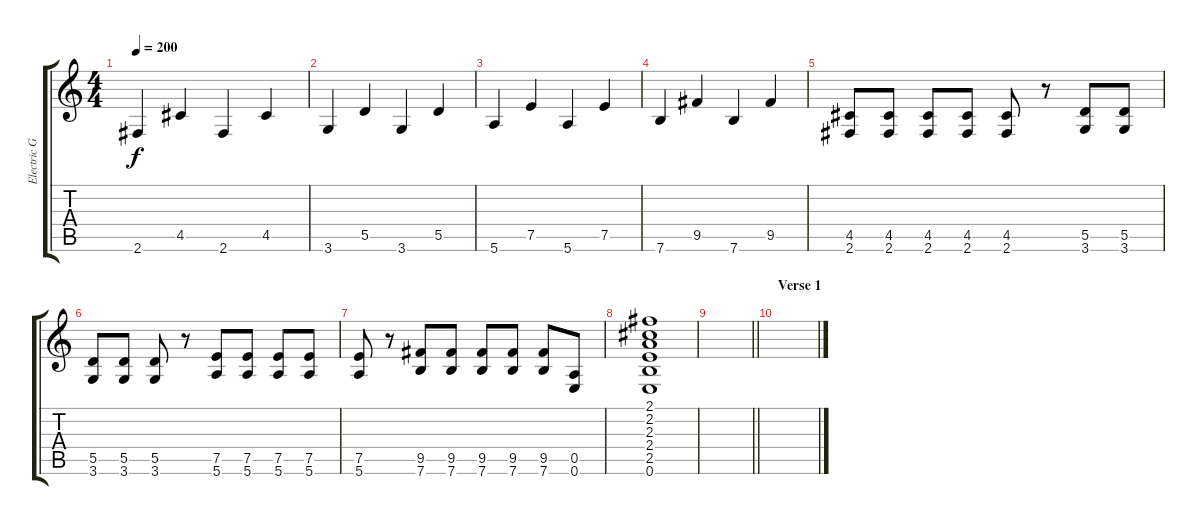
\track ("Electric Guitar 1" "Electric G") {instrument distortionguitar}
\staff {score tabs}
\tuning (E4 B3 G3 D3 A2 E2) {hide}
\ts (4 4)
\tempo 200
\clef g2
\ks c
2.6.4{dy f} 4.5.4 2.6.4 4.5.4 |
3.6.4 5.5.4 3.6.4 5.5.4 |
5.6.4 7.5.4 5.6.4 7.5.4 |
7.6.4 9.5.4 7.6.4 9.5.4 |
(4.5 2.6).8 (4.5 2.6).8 (4.5 2.6).8 (4.5 2.6).8 (4.5 2.6).8 r.8 (5.5 3.6).8 (5.5 3.6).8 |
(5.5 3.6).8 (5.5 3.6).8 (5.5 3.6).8 r.8 (7.5 5.6).8 (7.5 5.6).8 (7.5 5.6).8 (7.5 5.6).8 |
(7.5 5.6).8 r.8 (9.5 7.6).8 (9.5 7.6).8 (9.5 7.6).8 (9.5 7.6).8 (9.5 7.6).8 (0.5 0.6).8 |
(2.1 2.2 2.3 2.4 2.5 0.6).1 |
\barLineRight lightlight
|
\section ("" "Verse 1")
